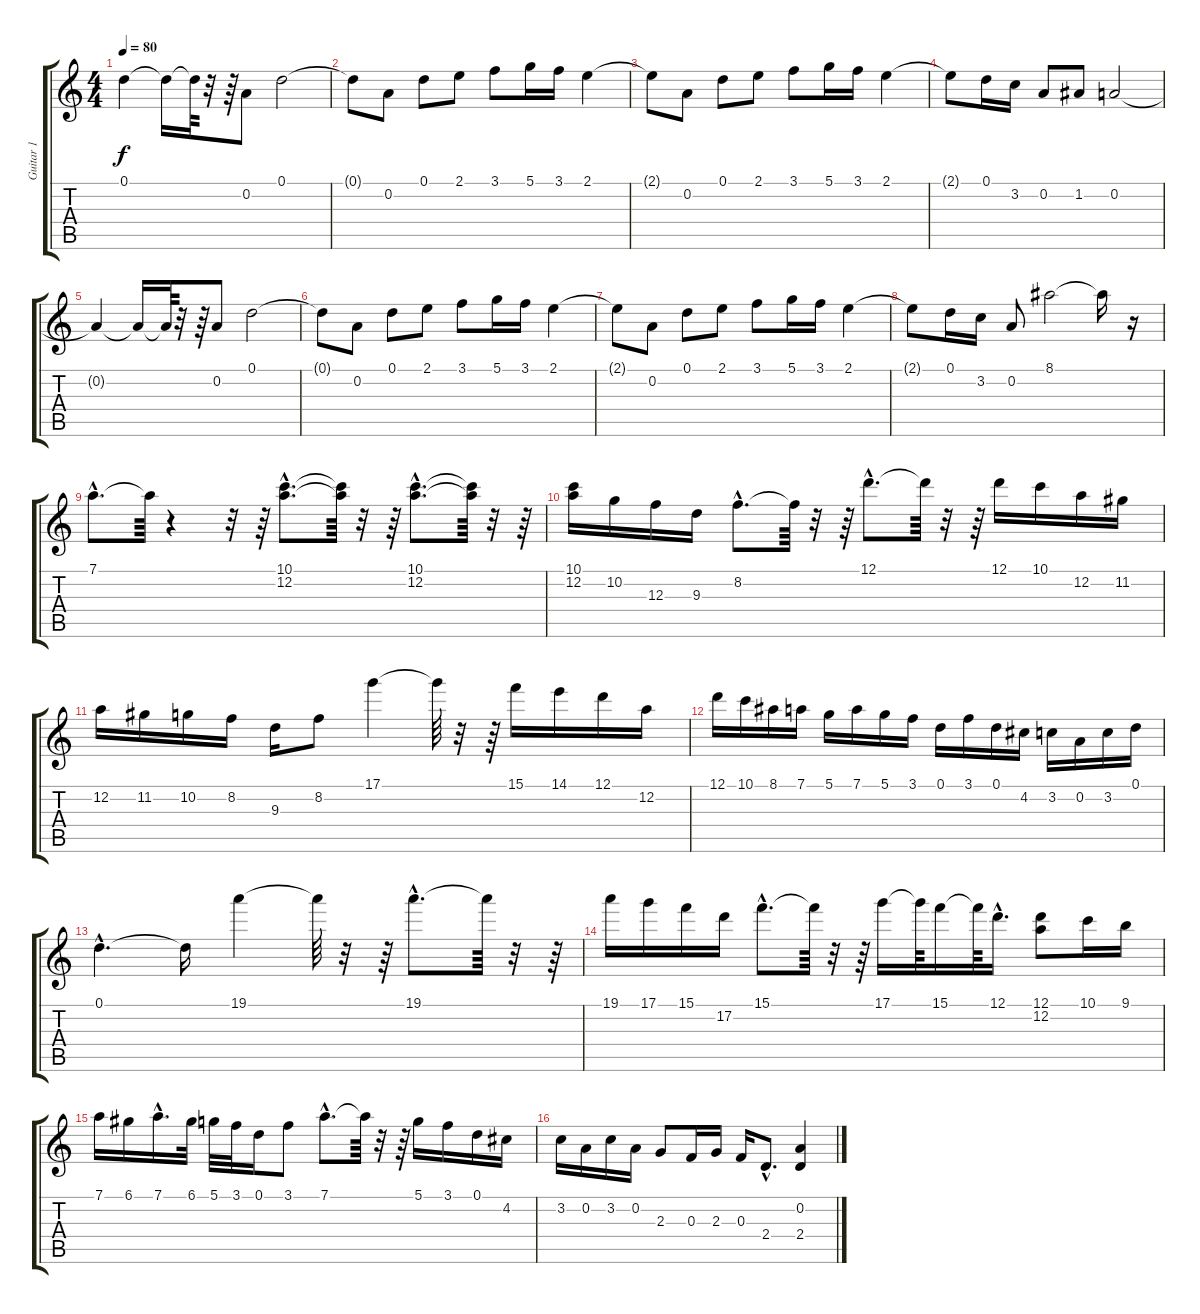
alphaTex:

\track ("Guitar 1" "Guitar 1") {instrument distortionguitar}
\staff {score tabs}
\tuning (D4 A3 F3 C3 G2 D2) {hide}
\ts (4 4)
\tempo 80
\clef g2
\ks c
0.1{t}.4{dy f} 0.1{t}.16 0.1{t}.64 r.32 r.64 0.2.8 0.1.2 |
0.1{t}.8 0.2.8 0.1.8 2.1.8 3.1.8 5.1.16 3.1.16 2.1.4 |
2.1{t}.8 0.2.8 0.1.8 2.1.8 3.1.8 5.1.16 3.1.16 2.1.4 |
2.1{t}.8 0.1.16 3.2.16 0.2.8 1.2.8 0.2.2 |
0.2{t}.4 0.2{t}.16 0.2{t}.64 r.32 r.64 0.2.8 0.1.2 |
0.1{t}.8 0.2.8 0.1.8 2.1.8 3.1.8 5.1.16 3.1.16 2.1.4 |
2.1{t}.8 0.2.8 0.1.8 2.1.8 3.1.8 5.1.16 3.1.16 2.1.4 |
2.1{t}.8 0.1.16 3.2.16 0.2.8 8.1.2 8.1{t}.16 r.16 |
7.1{hac}.8{d} 7.1{t}.64 r.4 r.32 r.64 (10.1{hac} 12.2{hac}).8{d} (10.1{t} 12.2{t}).64 r.32 r.64 (10.1{hac} 12.2{hac}).8{d} (10.1{t} 12.2{t}).64 r.32 r.64 |
(10.1 12.2).16 10.2.16 12.3.16 9.3.16 8.2{hac}.8{d} 8.2{t}.64 r.32 r.64 12.1{hac}.8{d} 12.1{t}.64 r.32 r.64 12.1.16 10.1.16 12.2.16 11.2.16 |
12.2.16 11.2.16 10.2.16 8.2.16 9.3.16 8.2.8 17.1.4 17.1{t}.64 r.32 r.64 15.1.16 14.1.16 12.1.16 12.2.16 |
12.1.16 10.1.16 8.1.16 7.1.16 5.1.16 7.1.16 5.1.16 3.1.16 0.1.16 3.1.16 0.1.16 4.2.16 3.2.16 0.2.16 3.2.16 0.1.16 |
0.1{hac}.4{d} 0.1{t}.16 19.1.4 19.1{t}.64 r.32 r.64 19.1{hac}.8{d} 19.1{t}.64 r.32 r.64 |
19.1.16 17.1.16 15.1.16 17.2.16 15.1{hac}.8{d} 15.1{t}.64 r.32 r.64 17.1.16 17.1{t}.64 15.1.16 15.1{t}.64 12.1{hac}.16{d} (12.1 12.2).8 10.1.16 9.1.16 |
7.1.16 6.1.16 7.1{hac}.16{d} 6.1.32 5.1.32 3.1.32 0.1.16 3.1.8 7.1{hac}.8{d} 7.1{t}.64 r.32 r.64 5.1.16 3.1.16 0.1.16 4.2.16 |
3.2.16 0.2.16 3.2.16 0.2.16 2.3.8 0.3.16 2.3.16 0.3.16 2.4{hac}.8{d} (0.2 2.4).4
